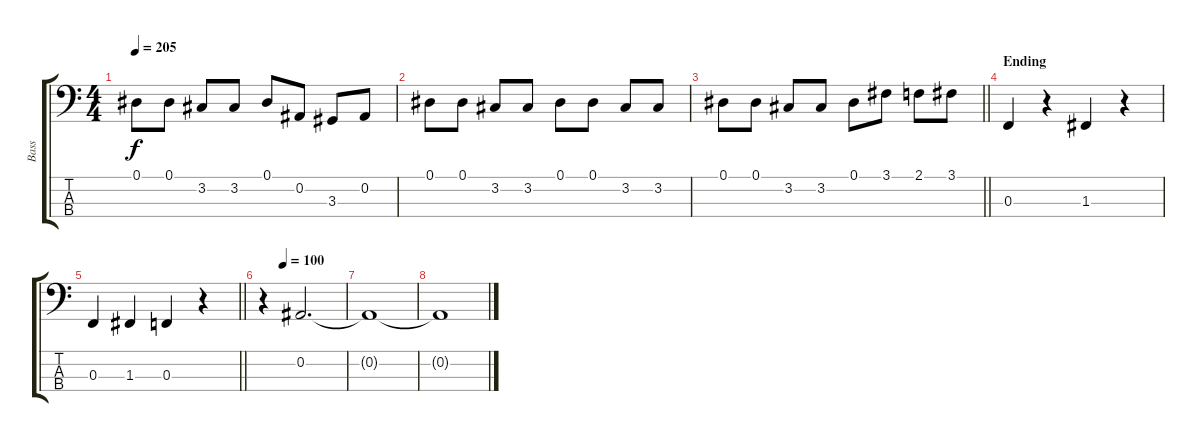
\track ("Bass" "Bass") {instrument electricbasspick}
\staff {score tabs}
\tuning (Eb2 Bb1 F1 C1) {hide}
\ts (4 4)
\tempo 205
\clef f4
\ks c
0.1.8{dy f} 0.1.8 3.2.8 3.2.8 0.1.8 0.2.8 3.3.8 0.2.8 |
0.1.8 0.1.8 3.2.8 3.2.8 0.1.8 0.1.8 3.2.8 3.2.8 |
\barLineRight lightlight
0.1.8 0.1.8 3.2.8 3.2.8 0.1.8 3.1.8 2.1.8 3.1.8 |
\section ("" "Ending")
0.3.4 r.4 1.3.4 r.4 |
\barLineRight lightlight
0.3.4 1.3.4 0.3.4 r.4 |
\tempo (100 0.25)
r.4 0.2.2{d} |
0.2{t}.1 |
0.2{t}.1
